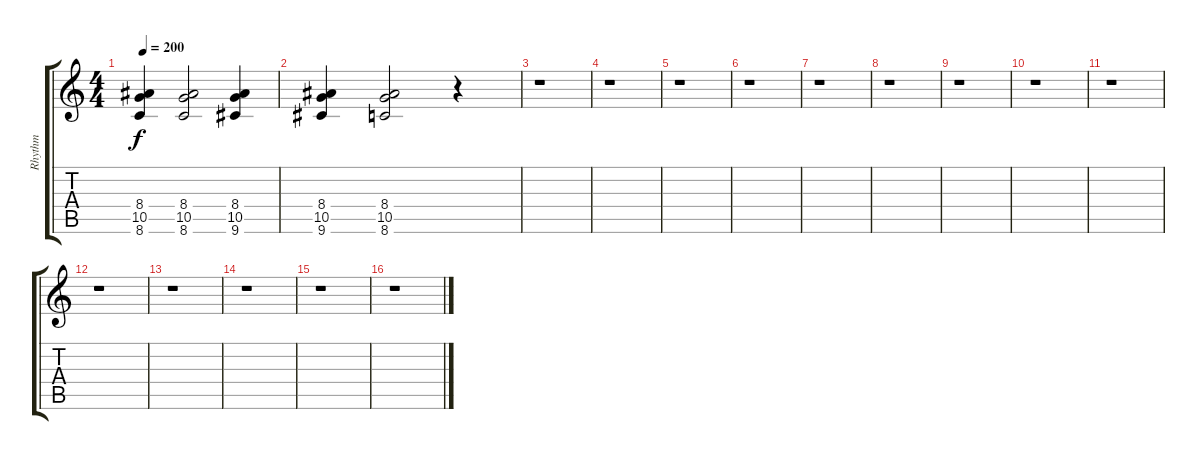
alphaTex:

\track ("Rhythm" "Rhythm") {instrument overdrivenguitar}
\staff {score tabs}
\tuning (E4 B3 G3 D3 A2 E2) {hide}
\ts (4 4)
\tempo 200
\clef g2
\ks c
(8.4 10.5 8.6).4{dy f} (8.4 10.5 8.6).2 (8.4 10.5 9.6).4 |
(8.4 10.5 9.6).4 (8.4 10.5 8.6).2 r.4 |
r.1 |
r.1 |
r.1 |
r.1 |
r.1 |
r.1 |
r.1 |
r.1 |
r.1 |
r.1 |
r.1 |
r.1 |
r.1 |
r.1
